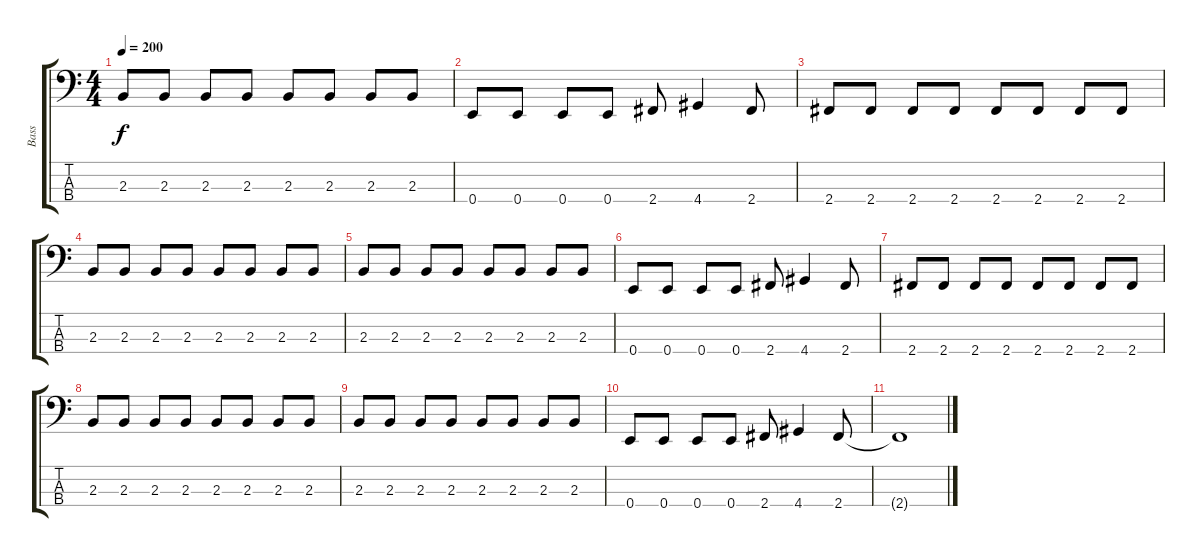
\track ("Bass" "Bass") {instrument electricbassfinger}
\staff {score tabs}
\tuning (G2 D2 A1 E1) {hide}
\ts (4 4)
\tempo 200
\clef f4
\ks c
2.3.8{dy f} 2.3.8 2.3.8 2.3.8 2.3.8 2.3.8 2.3.8 2.3.8 |
0.4.8 0.4.8 0.4.8 0.4.8 2.4.8 4.4.4 2.4.8 |
2.4.8 2.4.8 2.4.8 2.4.8 2.4.8 2.4.8 2.4.8 2.4.8 |
2.3.8 2.3.8 2.3.8 2.3.8 2.3.8 2.3.8 2.3.8 2.3.8 |
2.3.8 2.3.8 2.3.8 2.3.8 2.3.8 2.3.8 2.3.8 2.3.8 |
0.4.8 0.4.8 0.4.8 0.4.8 2.4.8 4.4.4 2.4.8 |
2.4.8 2.4.8 2.4.8 2.4.8 2.4.8 2.4.8 2.4.8 2.4.8 |
2.3.8 2.3.8 2.3.8 2.3.8 2.3.8 2.3.8 2.3.8 2.3.8 |
2.3.8 2.3.8 2.3.8 2.3.8 2.3.8 2.3.8 2.3.8 2.3.8 |
0.4.8 0.4.8 0.4.8 0.4.8 2.4.8 4.4.4 2.4.8 |
2.4{t}.1
